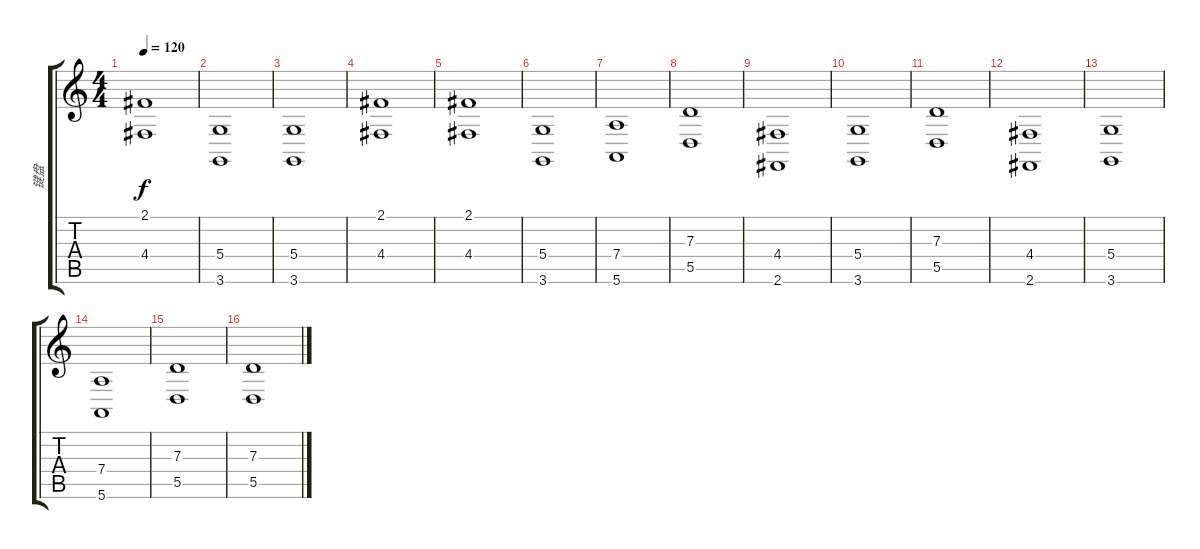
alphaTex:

\track ("键盘" "键盘") {instrument brightacousticpiano}
\staff {score tabs}
\tuning (E4 B3 G3 D3 A2 E2) {hide}
\ts (4 4)
\tempo 120
\clef g2
\ks c
(2.1 4.4).1{dy f} |
(5.4 3.6).1 |
(5.4 3.6).1 |
(2.1 4.4).1 |
(2.1 4.4).1 |
(5.4 3.6).1 |
(7.4 5.6).1 |
(7.3 5.5).1 |
(4.4 2.6).1 |
(5.4 3.6).1 |
(7.3 5.5).1 |
(4.4 2.6).1 |
(5.4 3.6).1 |
(7.4 5.6).1 |
(7.3 5.5).1 |
(7.3 5.5).1
